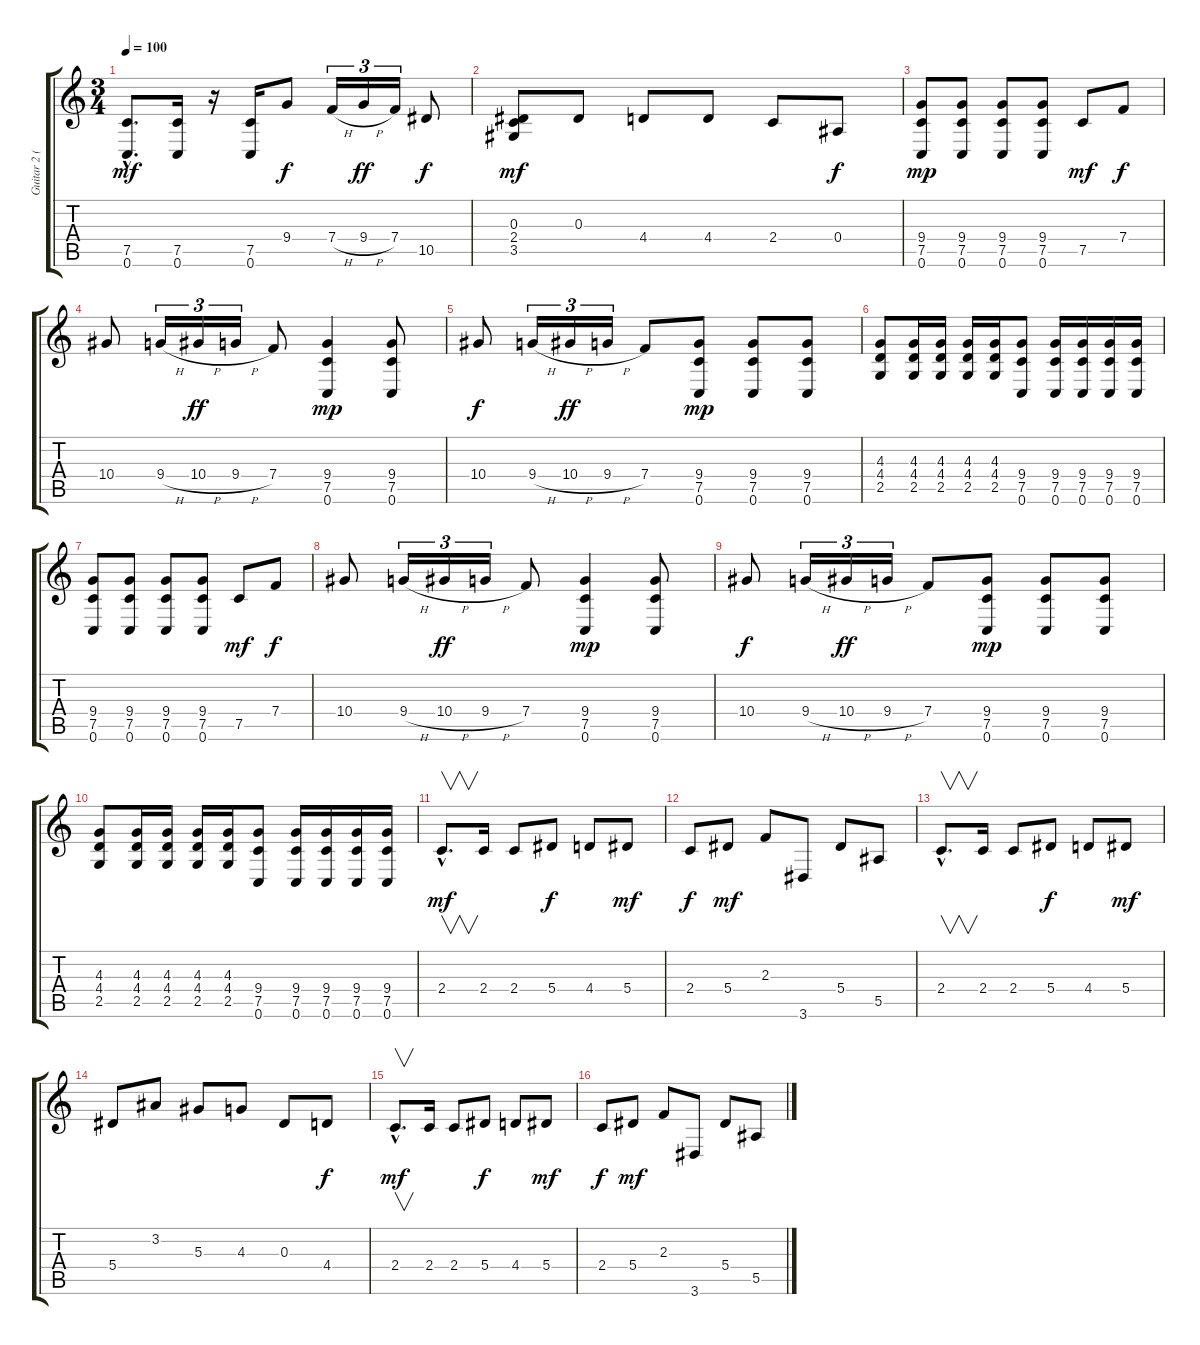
\track ("Guitar 2 (Lead)" "Guitar 2 (") {instrument distortionguitar}
\staff {score tabs}
\tuning (C4 G3 Eb3 Bb2 F2 C2) {hide}
\ts (3 4)
\tempo 100
\clef g2
\ks c
(7.5{hac} 0.6{hac}).8{d dy mf} (7.5 0.6).16 r.16 (7.5 0.6).16 9.4.8{dy f} 7.4{h}.16{tu (3 2)} 9.4{h}.16{tu (3 2) dy ff} 7.4.16{tu (3 2)} 10.5.8{dy f} |
(0.3 2.4 3.5).8{dy mf} 0.3.8 4.4.8 4.4.8 2.4.8 0.4.8{dy f} |
(9.4 7.5 0.6).8{dy mp} (9.4 7.5 0.6).8 (9.4 7.5 0.6).8 (9.4 7.5 0.6).8 7.5.8{dy mf} 7.4.8{dy f} |
10.4.8 9.4{h}.16{tu (3 2)} 10.4{h}.16{tu (3 2) dy ff} 9.4{h}.16{tu (3 2)} 7.4.8 (9.4 7.5 0.6).4{dy mp} (9.4 7.5 0.6).8 |
10.4.8{dy f} 9.4{h}.16{tu (3 2)} 10.4{h}.16{tu (3 2) dy ff} 9.4{h}.16{tu (3 2)} 7.4.8 (9.4 7.5 0.6).8{dy mp} (9.4 7.5 0.6).8 (9.4 7.5 0.6).8 |
(4.3 4.4 2.5).8 (4.3 4.4 2.5).16 (4.3 4.4 2.5).16 (4.3 4.4 2.5).16 (4.3 4.4 2.5).16 (9.4 7.5 0.6).8 (9.4 7.5 0.6).16 (9.4 7.5 0.6).16 (9.4 7.5 0.6).16 (9.4 7.5 0.6).16 |
(9.4 7.5 0.6).8 (9.4 7.5 0.6).8 (9.4 7.5 0.6).8 (9.4 7.5 0.6).8 7.5.8{dy mf} 7.4.8{dy f} |
10.4.8 9.4{h}.16{tu (3 2)} 10.4{h}.16{tu (3 2) dy ff} 9.4{h}.16{tu (3 2)} 7.4.8 (9.4 7.5 0.6).4{dy mp} (9.4 7.5 0.6).8 |
10.4.8{dy f} 9.4{h}.16{tu (3 2)} 10.4{h}.16{tu (3 2) dy ff} 9.4{h}.16{tu (3 2)} 7.4.8 (9.4 7.5 0.6).8{dy mp} (9.4 7.5 0.6).8 (9.4 7.5 0.6).8 |
(4.3 4.4 2.5).8 (4.3 4.4 2.5).16 (4.3 4.4 2.5).16 (4.3 4.4 2.5).16 (4.3 4.4 2.5).16 (9.4 7.5 0.6).8 (9.4 7.5 0.6).16 (9.4 7.5 0.6).16 (9.4 7.5 0.6).16 (9.4 7.5 0.6).16 |
2.4{hac}.8{v d dy mf balance 7} 2.4.16 2.4.8 5.4.8{dy f} 4.4.8 5.4.8{dy mf} |
2.4.8{dy f} 5.4.8{dy mf} 2.3.8 3.6.8 5.4.8 5.5.8 |
2.4{hac}.8{v d} 2.4.16 2.4.8 5.4.8{dy f} 4.4.8 5.4.8{dy mf} |
5.4.8 3.2.8 5.3.8 4.3.8 0.3.8 4.4.8{dy f} |
2.4{hac}.8{v d dy mf} 2.4.16 2.4.8 5.4.8{dy f} 4.4.8 5.4.8{dy mf} |
2.4.8{dy f} 5.4.8{dy mf} 2.3.8 3.6.8 5.4.8 5.5.8
